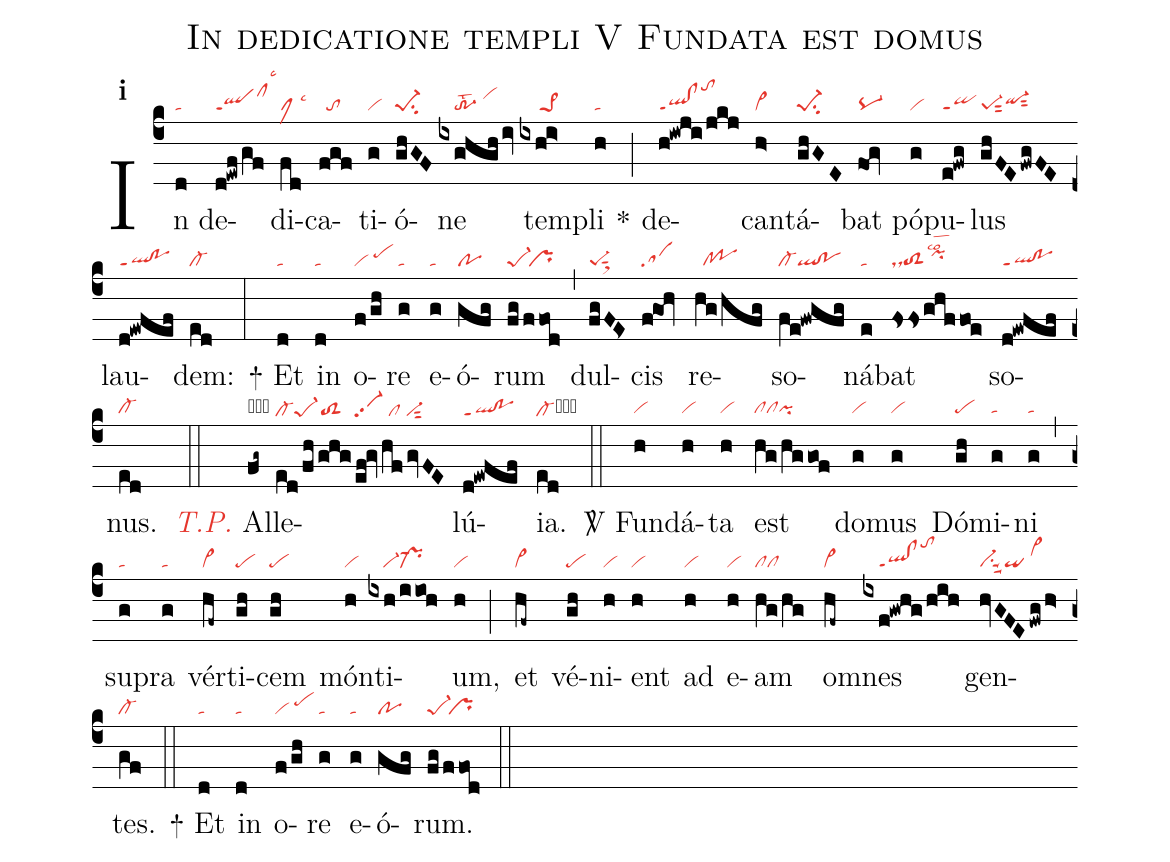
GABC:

name:In dedicatione templi V Fundata est domus;
office-part:re;
mode:1;
nabc-lines:1;
%%
initial-style: 1;
name: In dedicatione templi;
mode: 1;
office-part: Responsorium;
annotation: Resp.;
annotation: i;
nabc-lines:1;
%%
(c4) In(d|ta) de(d!ewf/gf|qlppt1clhklsc3)di(fd|clMlsc3)ca(fgf|//to)ti(g|vi)ó(ghGF|pe-1su2)ne(ixghgh/iv|////tr-3lst2/vihj) tem(ixhi>|/////pe>1)pli(h|ta) <sp>*</sp>(;) de(h!iwji/jkj|ql!clppt1tohm)can(h>|vi>)tá(ghGE|pe-1su2)bat(fog|pq-) pó(g|vi)pu(e!fwg|qippt1)lus(ghFE/fwgFE|pe-1sut2qi-hhsut2) lau(d!ewfef|ql!poppt1)dem:(ed|cl-) (:)
<sp>+</sp> Et(d|ta) in(d|ta) o(f/gh|vi/pehi)re(g|ta) e(g|ta)ó(gfg|po)rum(fg/ffod|pe-1`pr) (,) dul(fgFE>|pe-1sut1sux1)cis(f@goh|sa) re(hg/hfg|//cl!po)so(fe!fwgfg|cl-ql!po)ná(e|ta)bat(fsfs/ghffoe|dstoS2pihilsco2) so(d!ewfef|ql!poppt1)nus.(ed|cl-) (::) <i><c>T.P.</c></i> Al(fg~|obpe~he)le(ed/fh/ghg/|cl-hepe-1hetoS2he|ef@gv/hf/gvFE|vi-hepp2/clhe/vi-hesut2)lú(d!ewfef|qlhe!poheppt1){ia}.(ed|cl-hecb) (::)

<sp>V/</sp> Fun(h|vi)dá(h|vi)ta(h|vi) est(hg/hg/gof|clclpi) do(g|vi)mus(g|vi) Dó(gh|pe)mi(g|ta)ni(g|ta) (,) su(g|ta)pra(g|ta) vér(hf~|vi>)ti(gh|pe)cem(gh|pe) món(h|vi)ti(ixh/iioh|////vi-pr-)um,(h|vi) (;) et(hf~|vi>) vé(gh|pe)ni(h|vi)ent(h|vi) ad(h|vi) e(h|vi)am(hg/hg|clcl) om(hf~|vi>)nes(ixf!gwhg/hih|////ql!clppt1tohm) gen(hvGFE/fwg/h>|vi-su1suu2qi/vi>hj)tes.(gf|cl-) (::)
<sp>+</sp> Et(d|ta) in(d|ta) o(f/gh|vi/pehi)re(g|ta) e(g|ta)ó(gfg|po)rum.(fg/ffod|pe-1`pr) (::)
